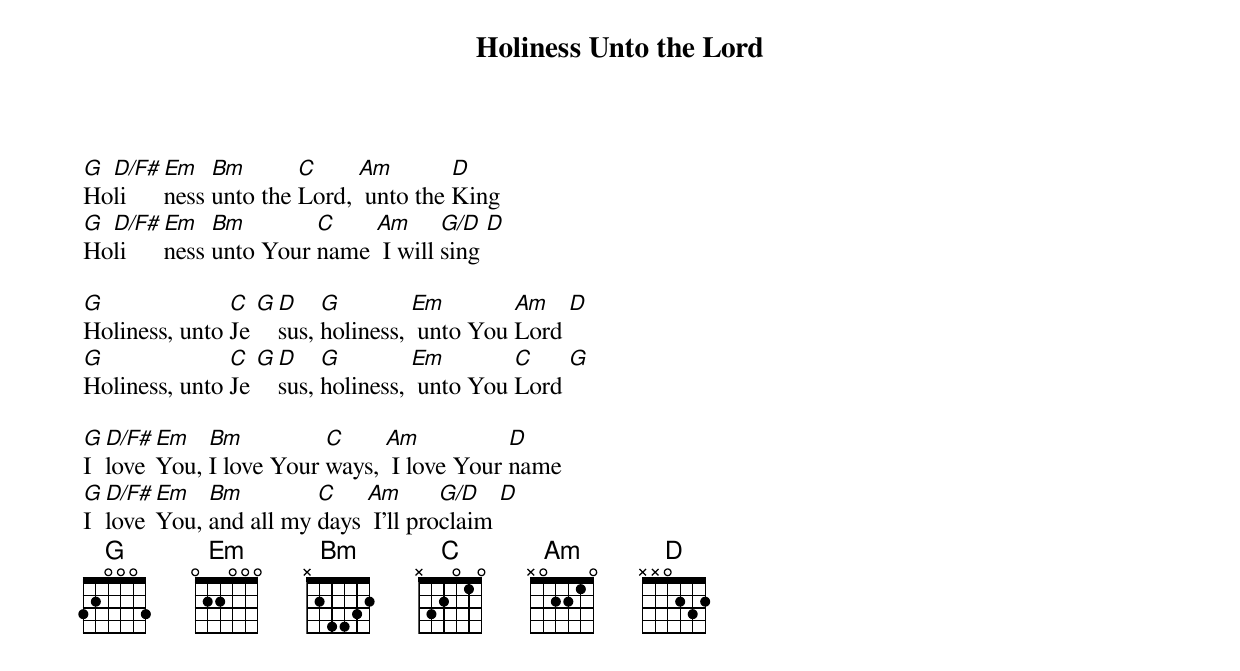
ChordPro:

{title: Holiness Unto the Lord}
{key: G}
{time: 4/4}
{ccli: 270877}
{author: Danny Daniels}
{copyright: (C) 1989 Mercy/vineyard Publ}

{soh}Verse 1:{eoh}
[G]Ho[D/F#]li[Em]ness [Bm]unto the [C]Lord, [Am] unto the [D]King
[G]Ho[D/F#]li[Em]ness [Bm]unto Your [C]name [Am] I will [G/D]sing [D]

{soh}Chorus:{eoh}
[G]Holiness, unto [C  G]Je[D]sus, [G]holiness, [Em] unto You [Am]Lord [D]
[G]Holiness, unto [C  G]Je[D]sus, [G]holiness, [Em] unto You [C]Lord [G]

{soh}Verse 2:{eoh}
[G]I [D/F#]love [Em]You, [Bm]I love Your [C]ways, [Am] I love Your [D]name
[G]I [D/F#]love [Em]You, [Bm]and all my [C]days [Am] I'll pro[G/D]claim [D]
